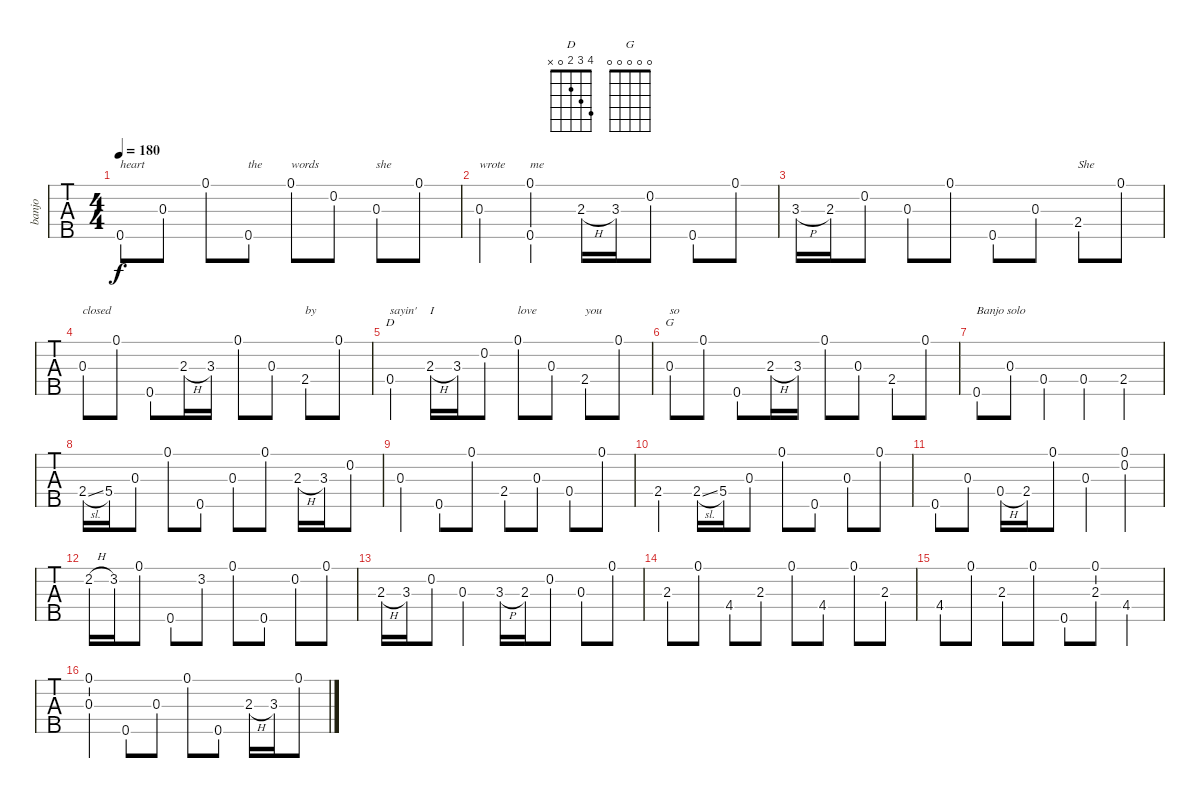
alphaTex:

\track ("banjo" "banjo") {instrument banjo}
\staff {tabs}
\tuning (D4 B3 G3 D3 G4) {hide}
\displaytranspose 12
\chord ("D" 4 3 2 0 x)
\chord ("G" 0 0 0 0 0)
\ts (4 4)
\tempo 180
\clef g2
\ks c
0.5.8{txt "heart" dy f} 0.3.8 0.1.8 0.5.8{txt "the"} 0.1.8{txt "words"} 0.2.8 0.3.8{txt "she"} 0.1.8 |
0.3.4{txt "wrote"} (0.1 0.5).4{txt "me"} 2.3{h}.16 3.3.16 0.2.8 0.5.8 0.1.8 |
3.3{h}.16 2.3.16 0.2.8 0.3.8 0.1.8 0.5.8 0.3.8 2.4.8{txt "She"} 0.1.8 |
0.3.8{txt "closed"} 0.1.8 0.5.8 2.3{h}.16 3.3.16 0.1.8 0.3.8 2.4.8{txt "by"} 0.1.8 |
0.4.4{ch "D" txt "sayin'"} 2.3{h}.16{txt "I"} 3.3.16 0.2.8 0.1.8{txt "love"} 0.3.8 2.4.8{txt "you"} 0.1.8 |
0.3.8{ch "G" txt "so"} 0.1.8 0.5.8 2.3{h}.16 3.3.16 0.1.8 0.3.8 2.4.8 0.1.8 |
0.5.8{txt "Banjo solo"} 0.3.8 0.4.4 0.4.4 2.4.4 |
2.4{sl}.16 5.4.16 0.3.8 0.1.8 0.5.8 0.3.8 0.1.8 2.3{h}.16 3.3.16 0.2.8 |
0.3.4 0.5.8 0.1.8 2.4.8 0.3.8 0.4.8 0.1.8 |
2.4.4 2.4{sl}.16 5.4.16 0.3.8 0.1.8 0.5.8 0.3.8 0.1.8 |
0.5.8 0.3.8 0.4{h}.16 2.4.16 0.1.8 0.3.4 (0.1 0.2).4 |
2.2{h}.16 3.2.16 0.1.8 0.5.8 3.2.8 0.1.8 0.5.8 0.2.8 0.1.8 |
2.3{h}.16 3.3.16 0.2.8 0.3.4 3.3{h}.16 2.3.16 0.2.8 0.3.8 0.1.8 |
2.3.8 0.1.8 4.4.8 2.3.8 0.1.8 4.4.8 0.1.8 2.3.8 |
4.4.8 0.1.8 2.3.8 0.1.8 0.5.8 (0.1 2.3).8 4.4.4 |
(0.1 0.3).4 0.5.8 0.3.8 0.1.8 0.5.8 2.3{h}.16 3.3.16 0.1.8
